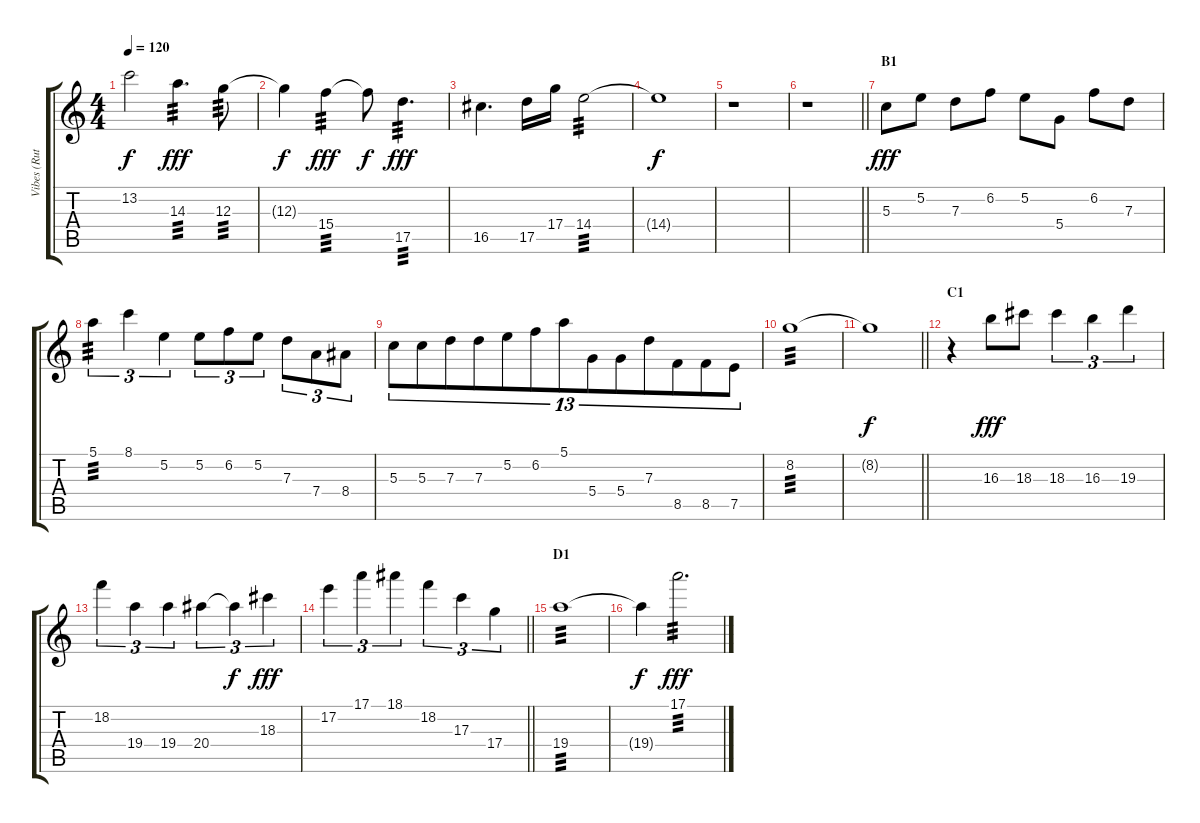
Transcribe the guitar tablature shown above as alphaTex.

\track ("Vibes (Ruth Underwood)" "Vibes (Rut") {instrument vibraphone}
\staff {score tabs}
\tuning (E5 B4 G4 D4 A3 E3) {hide}
\ts (4 4)
\tempo 120
\clef g2
\ks c
13.2{t}.2{dy f} 14.3.4{d tp 3 dy fff} 12.3.8{tp 3} |
12.3{t}.4{dy f} 15.4.4{tp 3 dy fff} 15.4{t}.8{dy f} 17.5.4{d tp 3 dy fff} |
16.5.4{d} 17.5.16 17.4.16 14.4.2{tp 3} |
14.4{t}.1{dy f} |
r.1 |
\barLineRight lightlight
r.1 |
\section ("" "B1")
5.3.8{dy fff} 5.2.8 7.3.8 6.2.8 5.2.8 5.4.8 6.2.8 7.3.8 |
5.1.4{tu (3 2) tp 3} 8.1.4{tu (3 2)} 5.2.4{tu (3 2)} 5.2.8{tu (3 2)} 6.2.8{tu (3 2)} 5.2.8{tu (3 2)} 7.3.8{tu (3 2)} 7.4.8{tu (3 2)} 8.4.8{tu (3 2)} |
5.3.8{tu (13 8)} 5.3.8{tu (13 8)} 7.3.8{tu (13 8)} 7.3.8{tu (13 8)} 5.2.8{tu (13 8)} 6.2.8{tu (13 8)} 5.1.8{tu (13 8)} 5.4.8{tu (13 8)} 5.4.8{tu (13 8)} 7.3.8{tu (13 8)} 8.5.8{tu (13 8)} 8.5.8{tu (13 8)} 7.5.8{tu (13 8)} |
8.2.1{tp 3} |
\barLineRight lightlight
8.2{t}.1{dy f} |
\section ("" "C1")
r.4 16.3.8{dy fff} 18.3.8 18.3.4{tu (3 2)} 16.3.4{tu (3 2)} 19.3.4{tu (3 2)} |
18.2.4{tu (3 2)} 19.4.4{tu (3 2)} 19.4.4{tu (3 2)} 20.4.4{tu (3 2)} 20.4{t}.4{tu (3 2) dy f} 18.3.4{tu (3 2) dy fff} |
\barLineRight lightlight
17.2.4{tu (3 2)} 17.1.4{tu (3 2)} 18.1.4{tu (3 2)} 18.2.4{tu (3 2)} 17.3.4{tu (3 2)} 17.4.4{tu (3 2)} |
\section ("" "D1")
19.4.1{tp 3} |
19.4{t}.4{dy f} 17.1.2{d tp 3 dy fff}
